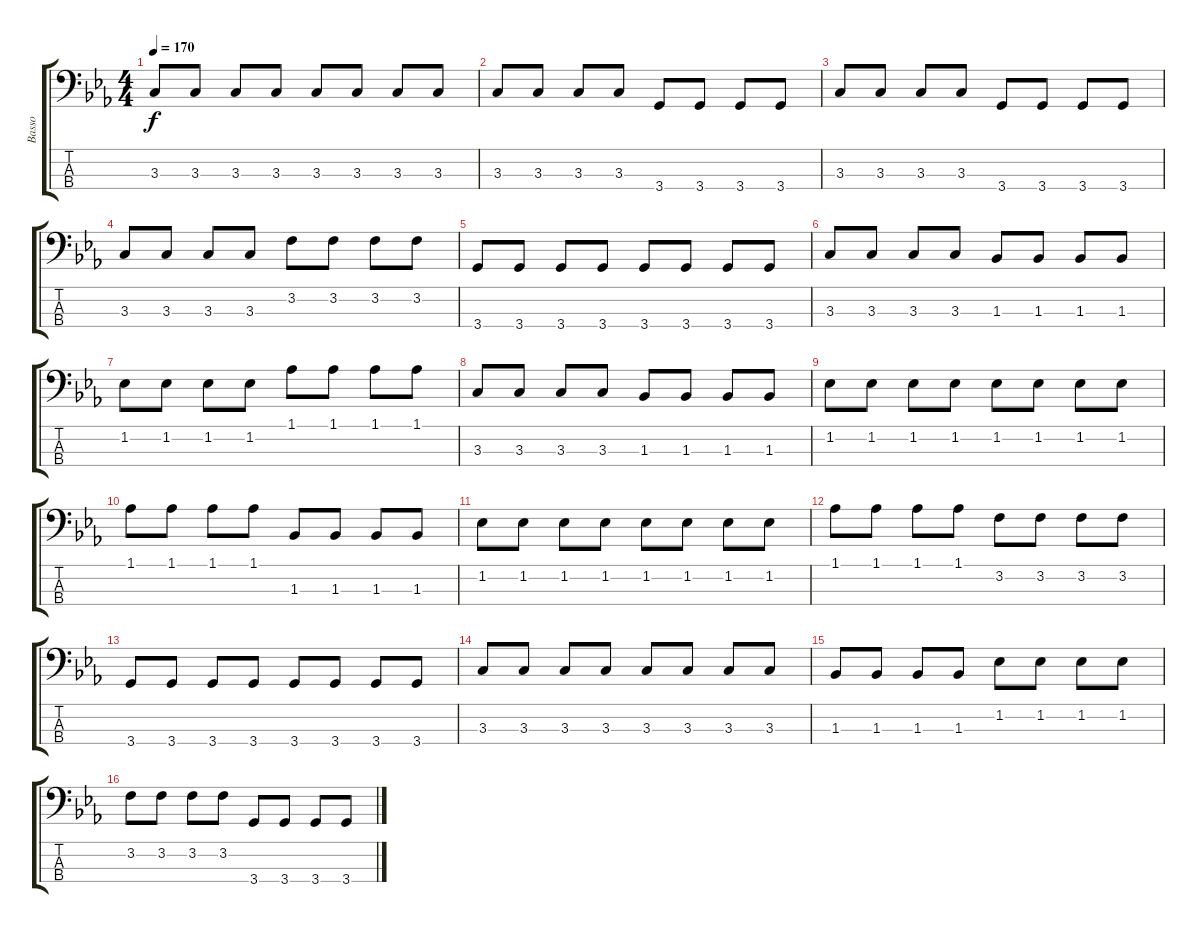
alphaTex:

\track ("Basso" "Basso") {instrument electricbasspick}
\staff {score tabs}
\tuning (G2 D2 A1 E1) {hide}
\ts (4 4)
\tempo 170
\clef f4
\ks eb
3.3.8{dy f instrument electricbasspick} 3.3.8 3.3.8 3.3.8 3.3.8 3.3.8 3.3.8 3.3.8 |
3.3.8 3.3.8 3.3.8 3.3.8 3.4.8 3.4.8 3.4.8 3.4.8 |
3.3.8 3.3.8 3.3.8 3.3.8 3.4.8 3.4.8 3.4.8 3.4.8 |
3.3.8 3.3.8 3.3.8 3.3.8 3.2.8 3.2.8 3.2.8 3.2.8 |
3.4.8 3.4.8 3.4.8 3.4.8 3.4.8 3.4.8 3.4.8 3.4.8 |
3.3.8 3.3.8 3.3.8 3.3.8 1.3.8 1.3.8 1.3.8 1.3.8 |
1.2.8 1.2.8 1.2.8 1.2.8 1.1.8 1.1.8 1.1.8 1.1.8 |
3.3.8 3.3.8 3.3.8 3.3.8 1.3.8 1.3.8 1.3.8 1.3.8 |
1.2.8 1.2.8 1.2.8 1.2.8 1.2.8 1.2.8 1.2.8 1.2.8 |
1.1.8 1.1.8 1.1.8 1.1.8 1.3.8 1.3.8 1.3.8 1.3.8 |
1.2.8 1.2.8 1.2.8 1.2.8 1.2.8 1.2.8 1.2.8 1.2.8 |
1.1.8 1.1.8 1.1.8 1.1.8 3.2.8 3.2.8 3.2.8 3.2.8 |
3.4.8 3.4.8 3.4.8 3.4.8 3.4.8 3.4.8 3.4.8 3.4.8 |
3.3.8 3.3.8 3.3.8 3.3.8 3.3.8 3.3.8 3.3.8 3.3.8 |
1.3.8 1.3.8 1.3.8 1.3.8 1.2.8 1.2.8 1.2.8 1.2.8 |
3.2.8 3.2.8 3.2.8 3.2.8 3.4.8 3.4.8 3.4.8 3.4.8
